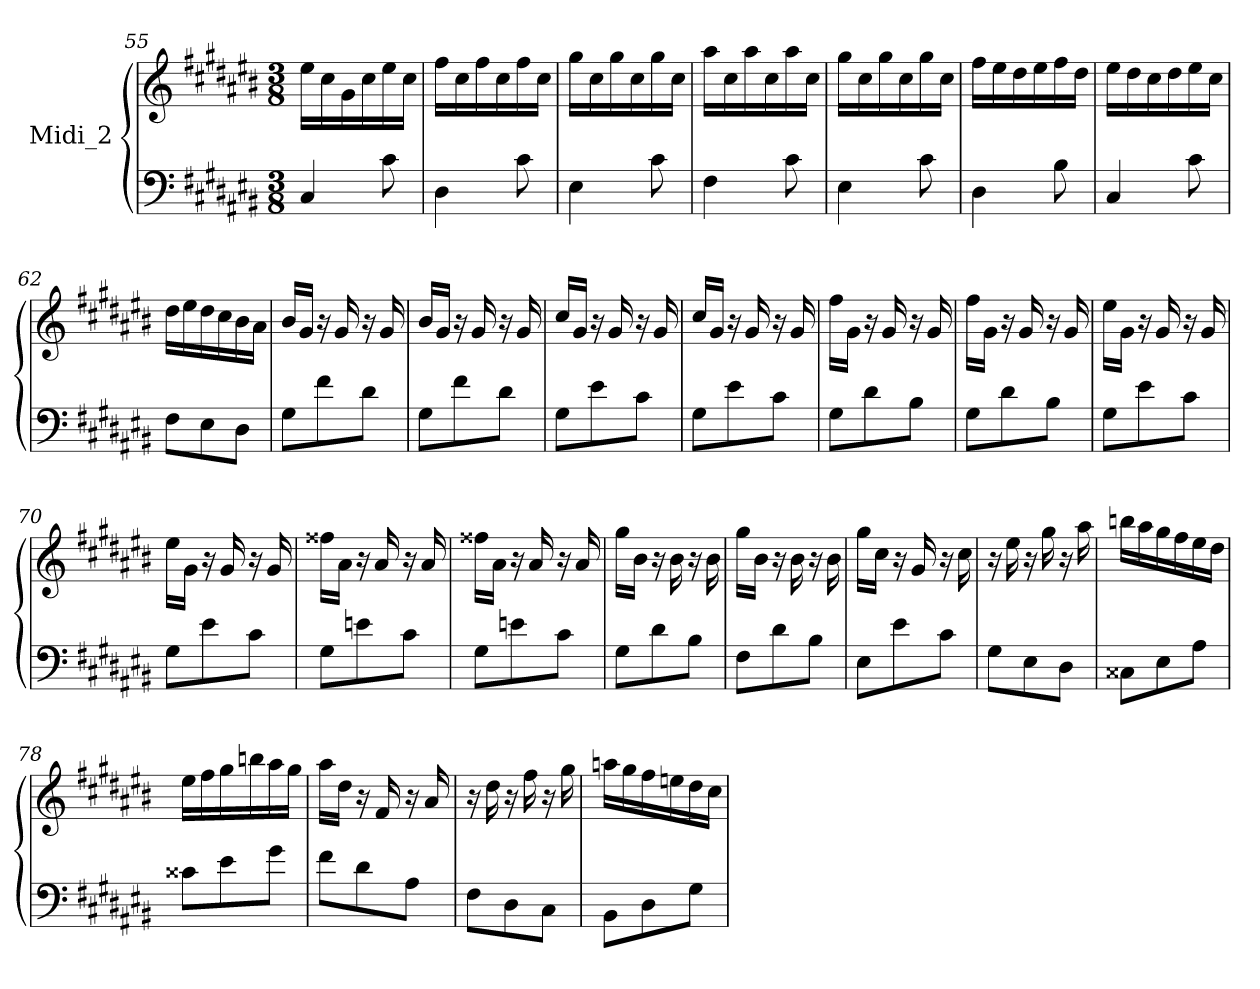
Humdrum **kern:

**kern	**kern
*part1	*part1
*staff2	*staff1
*I"Midi_2	*
*clefF4	*clefG2
*k[f#c#g#d#a#e#b#]	*k[f#c#g#d#a#e#b#]
*C#:	*C#:
*M3/8	*M3/8
=55	=55
4C#/	16ee#\LL
.	16cc#\
.	16g#\
.	16cc#\
8c#\	16ee#\
.	16cc#\JJ
=56	=56
4D#\	16ff#\LL
.	16cc#\
.	16ff#\
.	16cc#\
8c#\	16ff#\
.	16cc#\JJ
=57	=57
4E#\	16gg#\LL
.	16cc#\
.	16gg#\
.	16cc#\
8c#\	16gg#\
.	16cc#\JJ
=58	=58
4F#\	16aa#\LL
.	16cc#\
.	16aa#\
.	16cc#\
8c#\	16aa#\
.	16cc#\JJ
=59	=59
4E#\	16gg#\LL
.	16cc#\
.	16gg#\
.	16cc#\
8c#\	16gg#\
.	16cc#\JJ
=60	=60
4D#\	16ff#\LL
.	16ee#\
.	16dd#\
.	16ee#\
8B#\	16ff#\
.	16dd#\JJ
=61	=61
4C#/	16ee#\LL
.	16dd#\
.	16cc#\
.	16dd#\
8c#\	16ee#\
.	16cc#\JJ
=62	=62
8F#\L	16dd#\LL
.	16ee#\
8E#\	16dd#\
.	16cc#\
8D#\J	16b#\
.	16a#\JJ
=63	=63
8G#\L	16b#/LL
.	16g#/JJ
8f#\	16r
.	16g#/
8d#\J	16r
.	16g#/
=64	=64
8G#\L	16b#/LL
.	16g#/JJ
8f#\	16r
.	16g#/
8d#\J	16r
.	16g#/
=65	=65
8G#\L	16cc#/LL
.	16g#/JJ
8e#\	16r
.	16g#/
8c#\J	16r
.	16g#/
=66	=66
8G#\L	16cc#/LL
.	16g#/JJ
8e#\	16r
.	16g#/
8c#\J	16r
.	16g#/
=67	=67
8G#\L	16ff#\LL
.	16g#\JJ
8d#\	16r
.	16g#/
8B#\J	16r
.	16g#/
=68	=68
8G#\L	16ff#\LL
.	16g#\JJ
8d#\	16r
.	16g#/
8B#\J	16r
.	16g#/
=69	=69
8G#\L	16ee#\LL
.	16g#\JJ
8e#\	16r
.	16g#/
8c#\J	16r
.	16g#/
=70	=70
8G#\L	16ee#\LL
.	16g#\JJ
8e#\	16r
.	16g#/
8c#\J	16r
.	16g#/
=71	=71
8G#\L	16ff##X\LL
.	16a#\JJ
8en\	16r
.	16a#/
8c#\J	16r
.	16a#/
=72	=72
8G#\L	16ff##X\LL
.	16a#\JJ
8en\	16r
.	16a#/
8c#\J	16r
.	16a#/
=73	=73
8G#\L	16gg#\LL
.	16b#\JJ
8d#\	16r
.	16b#\
8B#\J	16r
.	16b#\
=74	=74
8F#\L	16gg#\LL
.	16b#\JJ
8d#\	16r
.	16b#\
8B#\J	16r
.	16b#\
=75	=75
8E#\L	16gg#\LL
.	16cc#\JJ
8e#\	16r
.	16g#/
8c#\J	16r
.	16cc#\
=76	=76
8G#\L	16r
.	16ee#\
8E#\	16r
.	16gg#\
8D#\J	16r
.	16aa#\
=77	=77
8C##X\L	16bbn\LL
.	16aa#\
8E#\	16gg#\
.	16ff#\
8A#\J	16ee#\
.	16dd#\JJ
=78	=78
8c##X\L	16ee#\LL
.	16ff#\
8e#\	16gg#\
.	16bbn\
8g#\J	16aa#\
.	16gg#\JJ
=79	=79
8f#\L	16aa#\LL
.	16dd#\JJ
8d#\	16r
.	16f#/
8A#\J	16r
.	16a#/
=80	=80
8F#\L	16r
.	16dd#\
8D#\	16r
.	16ff#\
8C#\J	16r
.	16gg#\
=81	=81
8BB#\L	16aan\LL
.	16gg#\
8D#\	16ff#\
.	16een\
8G#\J	16dd#\
.	16cc#\JJ
=	=
*-	*-
